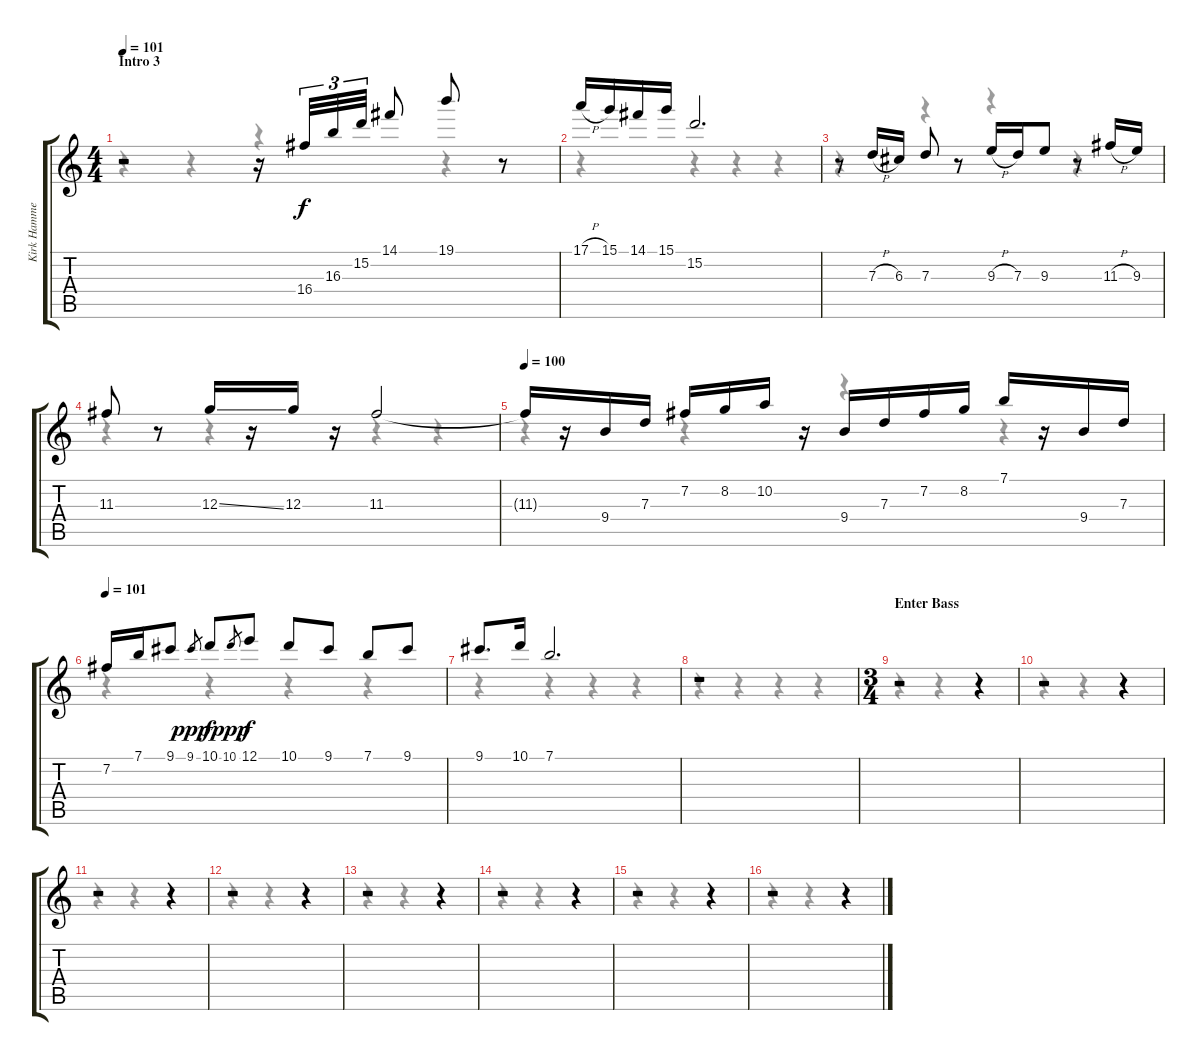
\track ("Kirk Hammett (Lead Clean)" "Kirk Hamme") {instrument electricguitarclean}
\staff {score tabs}
\tuning (E4 B3 G3 D3 A2 E2) {hide}
\voice
\ts (4 4)
\section ("" "Intro 3")
\tempo 101
\clef g2
\ks c
r.2{dy f} r.16 16.4.32{tu (3 2)} 16.3.32{tu (3 2)} 15.2.32{tu (3 2)} 14.1.8 19.1.8 r.8 |
17.1{h}.16 15.1.16 14.1.16 15.1.16 15.2.2{d} |
r.8 7.3{h}.16 6.3.16 7.3.8 r.8 9.3{h}.16 7.3.16 9.3.8 r.8 11.3{h}.16 9.3.16 |
11.3.8 r.8 12.3{ss}.16 r.16 12.3.16 r.16 11.3.2 |
\tempo 100
11.3{t}.16 r.16 9.4.16 7.3.16 7.2.16 8.2.16 10.2.16 r.16 9.4.16 7.3.16 7.2.16 8.2.16 7.1.16 r.16 9.4.16 7.3.16 |
\tempo 101
7.2.16 7.1.16 9.1.8 9.1.8{gr dy ppp} 10.1.8{dy f} 10.1.8{gr dy ppp} 12.1.8{dy f} 10.1.8 9.1.8 7.1.8 9.1.8 |
9.1.8{d} 10.1.16 7.1.2{d} |
r.1 |
\ts (3 4)
\section ("" "Enter Bass")
r.2 r.4 |
r.2 r.4 |
r.2 r.4 |
r.2 r.4 |
r.2 r.4 |
r.2 r.4 |
r.2 r.4 |
r.2 r.4
\voice
\clef g2
\ottava regular
\simile none
\ks c
r.4{dy f} r.4 r.4 r.4 |
r.4 r.4 r.4 r.4 |
r.4 r.4 r.4 r.4 |
r.4 r.4 r.4 r.4 |
r.4 r.4 r.4 r.4 |
r.4 r.4 r.4 r.4 |
r.4 r.4 r.4 r.4 |
r.4 r.4 r.4 r.4 |
r.4 r.4 r.4 |
r.4 r.4 r.4 |
r.4 r.4 r.4 |
r.4 r.4 r.4 |
r.4 r.4 r.4 |
r.4 r.4 r.4 |
r.4 r.4 r.4 |
r.4 r.4 r.4
